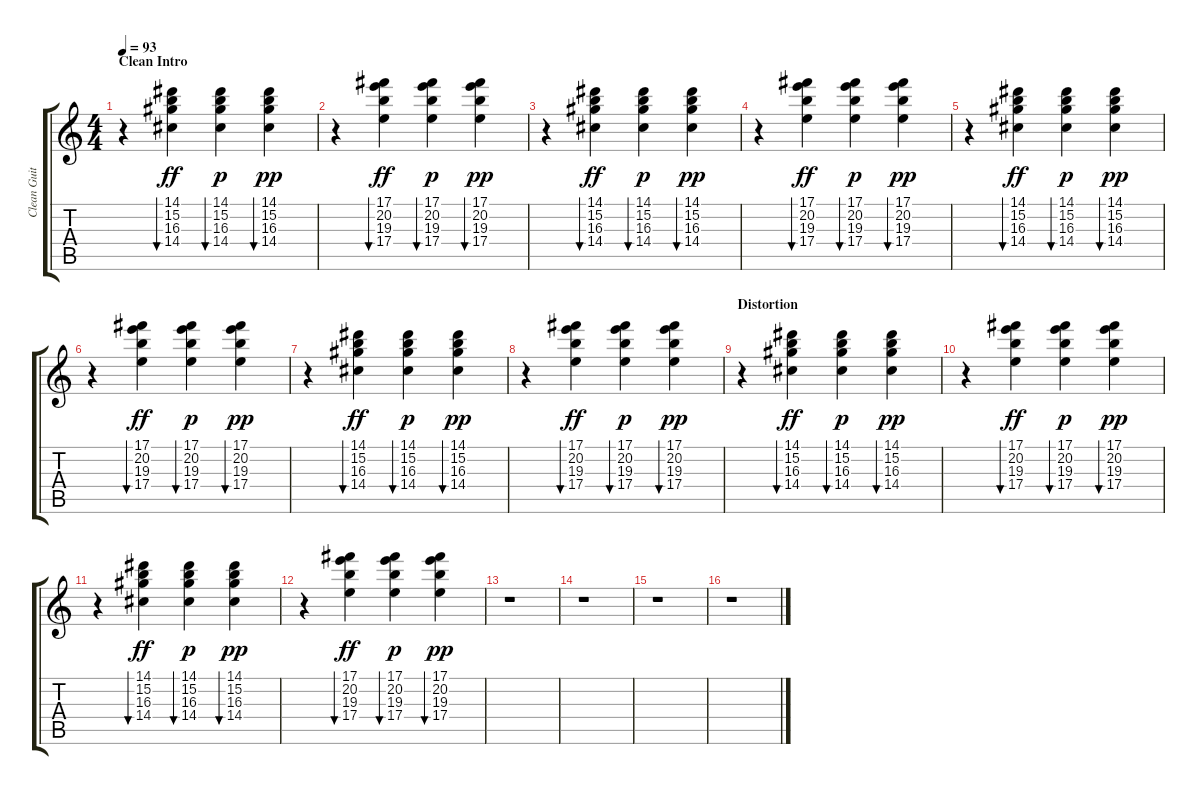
\track ("Clean Guitar 2" "Clean Guit") {instrument electricguitarclean}
\staff {score tabs}
\tuning (Db4 Ab3 E3 B2 Gb2 B1) {hide}
\ts (4 4)
\section ("" "Clean Intro")
\tempo 93
\clef g2
\ks c
r.4{dy ff volume 7 instrument electricguitarclean} (14.1 15.2 16.3 14.4).4{bu 120} (14.1 15.2 16.3 14.4).4{bu 120 dy p} (14.1 15.2 16.3 14.4).4{bu 120 dy pp} |
r.4 (17.1 20.2 19.3 17.4).4{bu 120 dy ff} (17.1 20.2 19.3 17.4).4{bu 120 dy p} (17.1 20.2 19.3 17.4).4{bu 120 dy pp} |
r.4{volume 10} (14.1 15.2 16.3 14.4).4{bu 120 dy ff} (14.1 15.2 16.3 14.4).4{bu 120 dy p} (14.1 15.2 16.3 14.4).4{bu 120 dy pp} |
r.4 (17.1 20.2 19.3 17.4).4{bu 120 dy ff} (17.1 20.2 19.3 17.4).4{bu 120 dy p} (17.1 20.2 19.3 17.4).4{bu 120 dy pp} |
r.4 (14.1 15.2 16.3 14.4).4{bu 120 dy ff} (14.1 15.2 16.3 14.4).4{bu 120 dy p} (14.1 15.2 16.3 14.4).4{bu 120 dy pp} |
r.4 (17.1 20.2 19.3 17.4).4{bu 120 dy ff} (17.1 20.2 19.3 17.4).4{bu 120 dy p} (17.1 20.2 19.3 17.4).4{bu 120 dy pp} |
r.4 (14.1 15.2 16.3 14.4).4{bu 120 dy ff} (14.1 15.2 16.3 14.4).4{bu 120 dy p} (14.1 15.2 16.3 14.4).4{bu 120 dy pp} |
r.4 (17.1 20.2 19.3 17.4).4{bu 120 dy ff} (17.1 20.2 19.3 17.4).4{bu 120 dy p} (17.1 20.2 19.3 17.4).4{bu 120 dy pp} |
\section ("" "Distortion")
r.4 (14.1 15.2 16.3 14.4).4{bu 120 dy ff} (14.1 15.2 16.3 14.4).4{bu 120 dy p} (14.1 15.2 16.3 14.4).4{bu 120 dy pp} |
r.4 (17.1 20.2 19.3 17.4).4{bu 120 dy ff} (17.1 20.2 19.3 17.4).4{bu 120 dy p} (17.1 20.2 19.3 17.4).4{bu 120 dy pp} |
r.4 (14.1 15.2 16.3 14.4).4{bu 120 dy ff} (14.1 15.2 16.3 14.4).4{bu 120 dy p} (14.1 15.2 16.3 14.4).4{bu 120 dy pp} |
r.4 (17.1 20.2 19.3 17.4).4{bu 120 dy ff} (17.1 20.2 19.3 17.4).4{bu 120 dy p} (17.1 20.2 19.3 17.4).4{bu 120 dy pp} |
r.1 |
r.1 |
r.1 |
r.1
